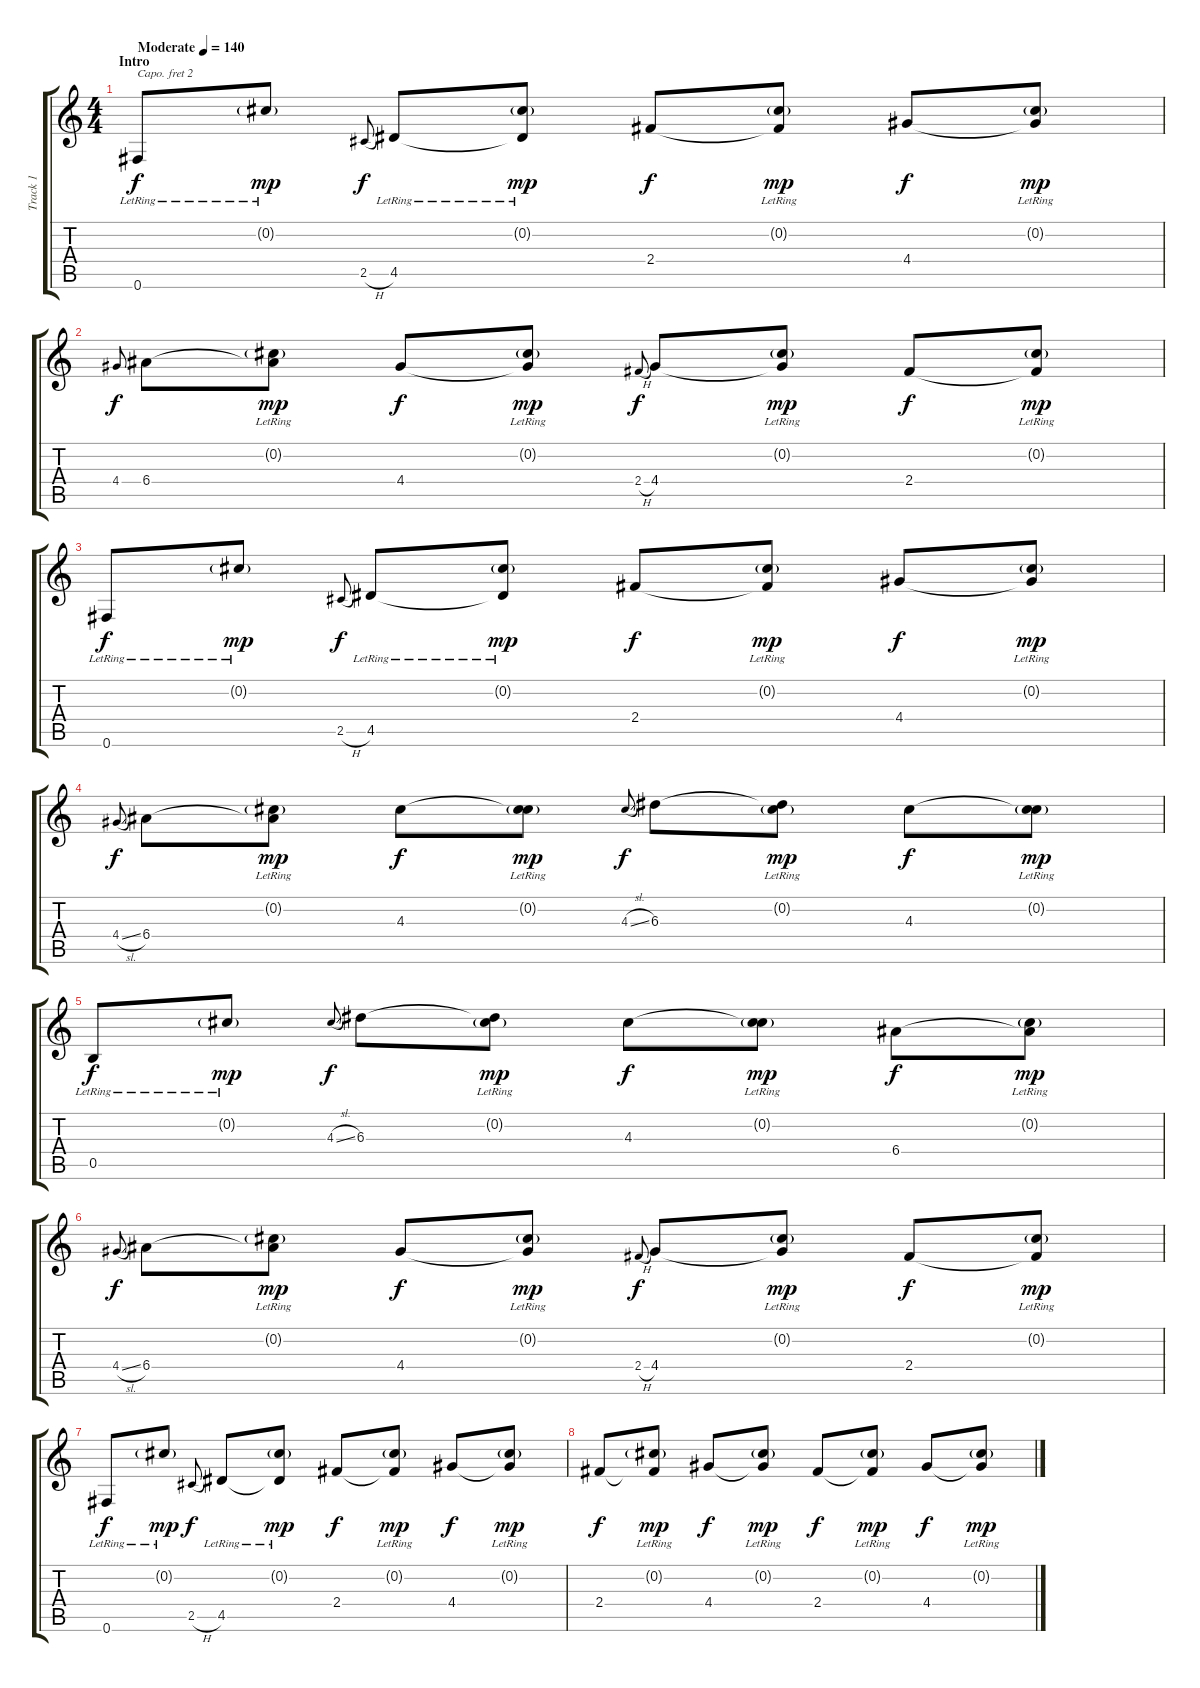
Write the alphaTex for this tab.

\track ("Track 1" "Track 1") {instrument acousticguitarsteel}
\staff {score tabs}
\capo 2
\tuning (E4 B3 G3 D3 A2 E2) {hide}
\ts (4 4)
\section ("" "Intro")
\tempo (140 "Moderate")
\clef g2
\ks c
0.6{lr}.8{dy f instrument acousticguitarsteel} 0.2{g lr}.8{dy mp} 2.5{h}.8{gr onbeat dy f} 4.5{lr}.8 (0.2{g lr} 4.5{t}).8{dy mp} 2.4.8{dy f} (0.2{g lr} 2.4{t}).8{dy mp} 4.4.8{dy f} (0.2{g lr} 4.4{t}).8{dy mp} |
4.4.8{gr onbeat dy f} 6.4.8 (0.2{g lr} 6.4{t}).8{dy mp} 4.4.8{dy f} (0.2{g lr} 4.4{t}).8{dy mp} 2.4{h}.8{gr onbeat dy f} 4.4.8 (0.2{g lr} 4.4{t}).8{dy mp} 2.4.8{dy f} (0.2{g lr} 2.4{t}).8{dy mp} |
0.6{lr}.8{dy f} 0.2{g lr}.8{dy mp} 2.5{h}.8{gr onbeat dy f} 4.5{lr}.8 (0.2{g lr} 4.5{t}).8{dy mp} 2.4.8{dy f} (0.2{g lr} 2.4{t}).8{dy mp} 4.4.8{dy f} (0.2{g lr} 4.4{t}).8{dy mp} |
4.4{sl}.8{gr onbeat dy f} 6.4.8 (0.2{g lr} 6.4{t}).8{dy mp} 4.3.8{dy f} (0.2{g lr} 4.3{t}).8{dy mp} 4.3{sl}.8{gr onbeat dy f} 6.3.8 (0.2{g lr} 6.3{t}).8{dy mp} 4.3.8{dy f} (0.2{g lr} 4.3{t}).8{dy mp} |
0.5{lr}.8{dy f} 0.2{g lr}.8{dy mp} 4.3{sl}.8{gr onbeat dy f} 6.3.8 (0.2{g lr} 6.3{t}).8{dy mp} 4.3.8{dy f} (0.2{g lr} 4.3{t}).8{dy mp} 6.4.8{dy f} (0.2{g lr} 6.4{t}).8{dy mp} |
4.4{sl}.8{gr onbeat dy f} 6.4.8 (0.2{g lr} 6.4{t}).8{dy mp} 4.4.8{dy f} (0.2{g lr} 4.4{t}).8{dy mp} 2.4{h}.8{gr onbeat dy f} 4.4.8 (0.2{g lr} 4.4{t}).8{dy mp} 2.4.8{dy f} (0.2{g lr} 2.4{t}).8{dy mp} |
0.6{lr}.8{dy f} 0.2{g lr}.8{dy mp} 2.5{h}.8{gr onbeat dy f} 4.5{lr}.8 (0.2{g lr} 4.5{t}).8{dy mp} 2.4.8{dy f} (0.2{g lr} 2.4{t}).8{dy mp} 4.4.8{dy f} (0.2{g lr} 4.4{t}).8{dy mp} |
2.4.8{dy f} (0.2{g lr} 2.4{t}).8{dy mp} 4.4.8{dy f} (0.2{g lr} 4.4{t}).8{dy mp} 2.4.8{dy f} (0.2{g lr} 2.4{t}).8{dy mp} 4.4.8{dy f} (0.2{g lr} 4.4{t}).8{dy mp}
